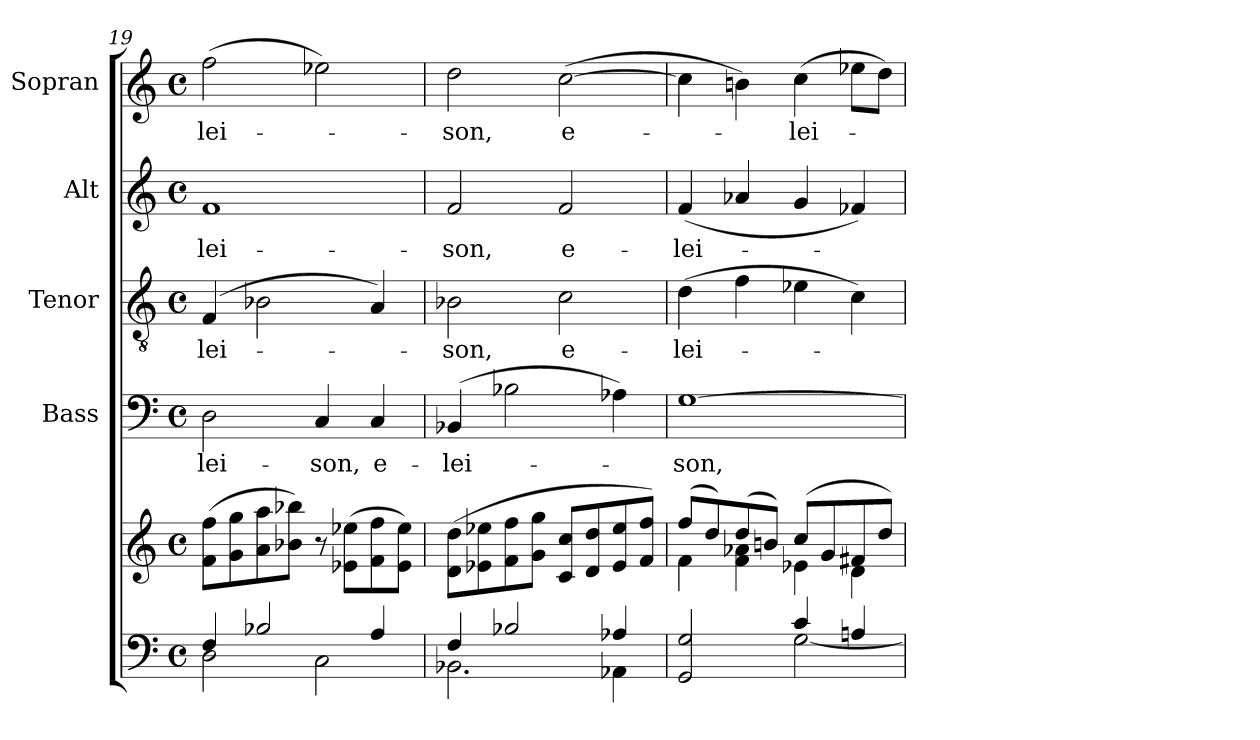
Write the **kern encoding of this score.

**kern	**kern	**kern	**text	**kern	**text	**kern	**text	**kern	**text
*part5	*part5	*part4	*part4	*part3	*part3	*part2	*part2	*part1	*part1
*staff6	*staff5	*staff4	*staff4	*staff3	*staff3	*staff2	*staff2	*staff1	*staff1
*	*	*I"Bass	*	*I"Tenor	*	*I"Alt	*	*I"Sopran	*
*	*	*I'B.	*	*I'T.	*	*I'A.	*	*I'S.	*
*clefF4	*clefG2	*clefF4	*	*clefGv2	*	*clefG2	*	*clefG2	*
*k[]	*k[]	*k[]	*	*k[]	*	*k[]	*	*k[]	*
*C:	*C:	*C:	*	*C:	*	*C:	*	*C:	*
*M4/4	*M4/4	*M4/4	*	*M4/4	*	*M4/4	*	*M4/4	*
*met(c)	*met(c)	*met(c)	*	*met(c)	*	*met(c)	*	*met(c)	*
=19	=19	=19	=19	=19	=19	=19	=19	=19	=19
*^	*	*	*	*	*	*	*	*	*
!	!	!	!	!LO:LY:b	!	!LO:LY:b	!	!LO:LY:b	!	!LO:LY:b
4F/	2D\	(>8f\ 8ff\L	2D\	-lei-	(4F/	-lei-	1f	-lei-	(>2ff\	-lei-
.	.	8g\ 8gg\	.	.	.	.	.	.	.	.
2B-X/	.	8a\ 8aa\	.	.	2B-X\	.	.	.	.	.
.	.	8b-X\ 8bb-X\J)	.	.	.	.	.	.	.	.
!	!	!	!	!LO:LY:b	!	!	!	!	!	!
.	2C\	8r	4C/	-son,	.	.	.	.	2ee-X\)	.
.	.	(>8e-X\ 8ee-X\L	.	.	.	.	.	.	.	.
!	!	!	!	!LO:LY:b	!	!	!	!	!	!
4A/	.	8f\ 8ff\	4C/	e-	4A/)	.	.	.	.	.
.	.	8e-\ 8ee-\J)	.	.	.	.	.	.	.	.
!!LO:PB:g=z
=20	=20	=20	=20	=20	=20	=20	=20	=20	=20	=20
!	!	!	!	!LO:LY:b	!	!LO:LY:b	!	!LO:LY:b	!	!LO:LY:b
4F/	2.BB-X\	(>8d\ 8dd\L	(4BB-X/	-lei-	2B-X\	-son,	2f/	-son,	2dd\	-son,
.	.	8e-X\ 8ee-X\	.	.	.	.	.	.	.	.
2B-X/	.	8f\ 8ff\	2B-X\	.	.	.	.	.	.	.
.	.	8g\ 8gg\J	.	.	.	.	.	.	.	.
!	!	!	!	!	!	!LO:LY:b	!	!LO:LY:b	!	!LO:LY:b
.	.	8c/ 8cc/L	.	.	2c\	e-	2f/	e-	(>[2cc\	e-
.	.	8d/ 8dd/	.	.	.	.	.	.	.	.
4A-X/	4AA-X\	8e-/ 8ee-/	4A-X\)	.	.	.	.	.	.	.
.	.	8f/ 8ff/J)	.	.	.	.	.	.	.	.
=21	=21	=21	=21	=21	=21	=21	=21	=21	=21	=21
*	*	*^	*	*	*	*	*	*	*	*
!	!	!	!	!	!LO:LY:b	!	!LO:LY:b	!	!LO:LY:b	!	!
2GG/ 2G/	2ryy	(>8ff/L	4f\	[1G	-son,	(>4d\	-lei-	(<4f/	-lei-	4cc\]	.
.	.	8dd/)	.	.	.	.	.	.	.	.	.
.	.	(>8dd/	4f\ 4a-X\	.	.	4f\	.	4a-X/	.	4bn\)	.
.	.	8bn/J)	.	.	.	.	.	.	.	.	.
!	!	!	!	!	!	!	!	!	!	!	!LO:LY:b
4c/	[<2G\	(>8cc/L	4e-X\	.	.	4e-X\	.	4g/	.	(>4cc\	-lei-
.	.	8g/	.	.	.	.	.	.	.	.	.
4An/	.	8f#X/	4d\	.	.	4c\)	.	4f-X/)	.	8ee-X\L	.
.	.	8dd/J)	.	.	.	.	.	.	.	8dd\J)	.
*v	*v	*	*	*	*	*	*	*	*	*	*
*	*v	*v	*	*	*	*	*	*	*	*
=	=	=	=	=	=	=	=	=	=
*-	*-	*-	*-	*-	*-	*-	*-	*-	*-
